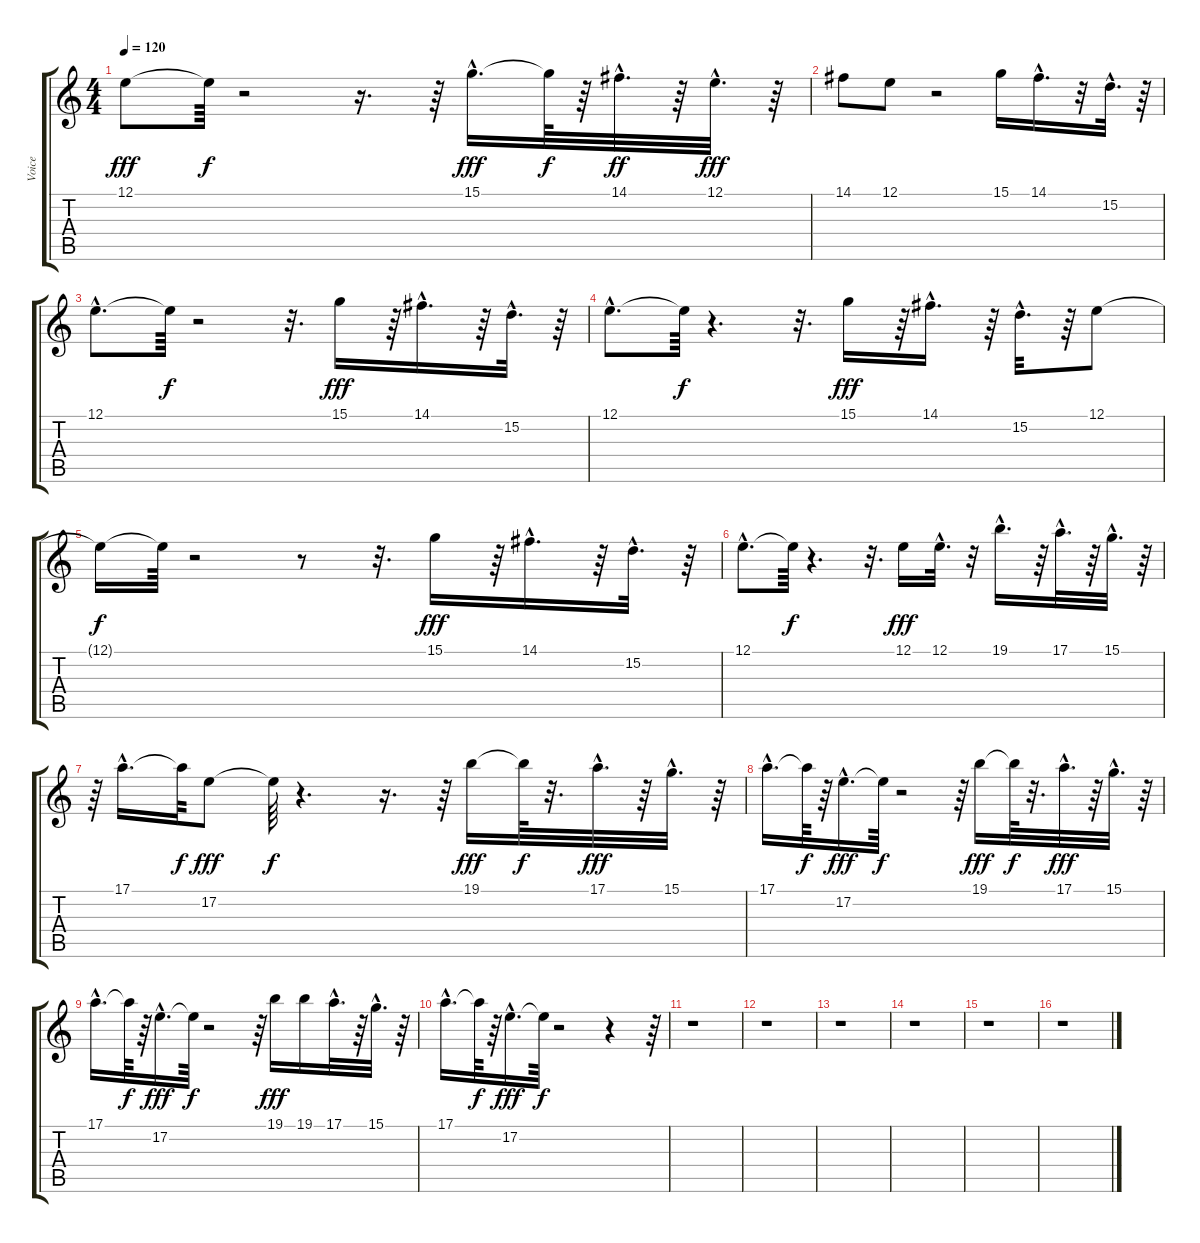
\track ("Voice" "Voice") {instrument lead2sawtooth}
\staff {score tabs}
\tuning (E4 B3 G3 D3 A2 E2) {hide}
\ts (4 4)
\tempo 120
\clef g2
\ks c
12.1.8{dy fff} 12.1{t}.64{dy f} r.2 r.16{d} r.64 15.1{hac}.16{d dy fff} 15.1{t}.64{dy f} r.64 14.1{hac}.32{d dy ff} r.64 12.1{hac}.32{d dy fff} r.64 |
14.1.8 12.1.8 r.2 15.1.16 14.1{hac}.16{d} r.32 15.2{hac}.32{d} r.64 |
12.1{hac}.8{d} 12.1{t}.64{dy f} r.2 r.32{d} 15.1.16{dy fff} r.64 14.1{hac}.16{d} r.64 15.2{hac}.32{d} r.64 |
12.1{hac}.8{d} 12.1{t}.64{dy f} r.4{d} r.32{d} 15.1.16{dy fff} r.64 14.1{hac}.16{d} r.64 15.2{hac}.32{d} r.64 12.1.8 |
12.1{t}.16{dy f} 12.1{t}.64 r.2 r.8 r.32{d} 15.1.16{dy fff} r.64 14.1{hac}.16{d} r.64 15.2{hac}.32{d} r.64 |
12.1{hac}.8{d} 12.1{t}.64{dy f} r.4{d} r.32{d} 12.1.16{dy fff} 12.1{hac}.32{d} r.32 19.1{hac}.16{d} r.64 17.1{hac}.32{d} r.64 15.1{hac}.32{d} r.64 |
r.64 17.1{hac}.16{d} 17.1{t}.64{dy f} 17.2.8{dy fff} 17.2{t}.64{dy f} r.4{d} r.16{d} r.64 19.1.16{dy fff} 19.1{t}.64{dy f} r.32{d} 17.1{hac}.32{d dy fff} r.64 15.1{hac}.32{d} r.64 |
17.1{hac}.16{d} 17.1{t}.64{dy f} r.64 17.2{hac}.16{d dy fff} 17.2{t}.64{dy f} r.2 r.64 19.1.16{dy fff} 19.1{t}.64{dy f} r.32{d} 17.1{hac}.32{d dy fff} r.64 15.1{hac}.32{d} r.64 |
17.1{hac}.16{d} 17.1{t}.64{dy f} r.64 17.2{hac}.16{d dy fff} 17.2{t}.64{dy f} r.2 r.64 19.1.16{dy fff} 19.1.16 17.1{hac}.32{d} r.64 15.1{hac}.32{d} r.64 |
17.1{hac}.16{d} 17.1{t}.64{dy f} r.64 17.2{hac}.16{d dy fff} 17.2{t}.64{dy f} r.2 r.4 r.64 |
r.1 |
r.1 |
r.1 |
r.1 |
r.1 |
r.1
